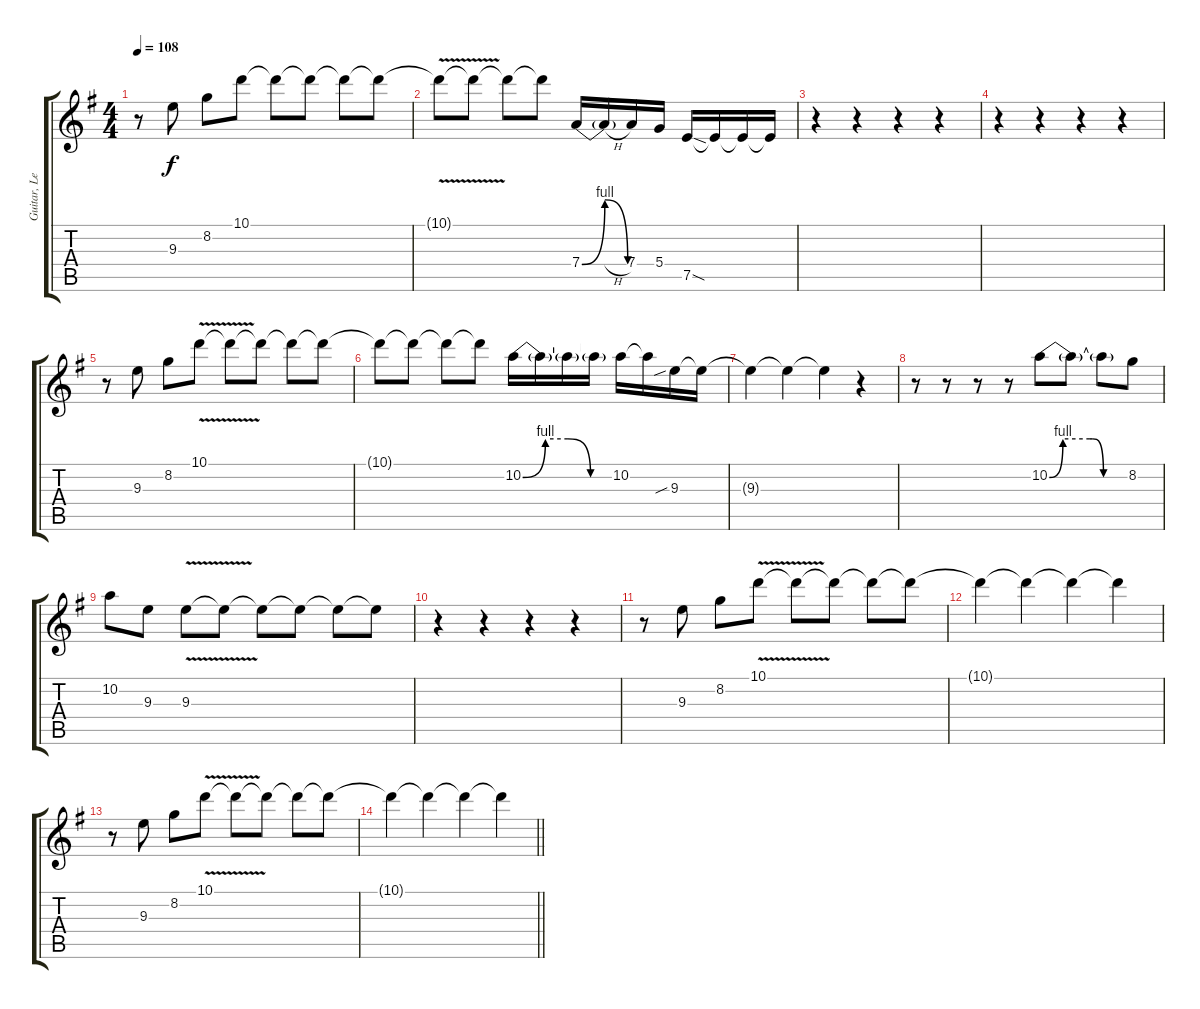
\track ("Guitar, Lead" "Guitar, Le") {instrument overdrivenguitar}
\staff {score tabs}
\tuning (E4 B3 G3 D3 A2 E2) {hide}
\ts (4 4)
\tempo 108
\clef g2
\ks g
r.8{dy f} 9.3.8 8.2.8 10.1.8 10.1{t}.8 10.1{t}.8 10.1{t}.8 10.1{t}.8 |
10.1{v t}.8 10.1{t}.8 10.1{t}.8 10.1{t}.8 7.4{be (bendrelease 0 0 45 4 45 4 60 0)}.16 7.4{h t}.16 7.4{be (hold 0 0 60 0)}.16 5.4{be (hold 0 0 60 0)}.16 7.5{sod}.16 7.5{t}.16 7.5{t}.16 7.5{t}.16 |
r.4 r.4 r.4 r.4 |
r.4 r.4 r.4 r.4 |
r.8 9.3.8 8.2.8 10.1{v}.8 10.1{t}.8 10.1{t}.8 10.1{t}.8 10.1{t}.8 |
10.1{t}.8 10.1{t}.8 10.1{t}.8 10.1{t}.8 10.2{be (custom 0 0 15 4 30 4 45 0 60 0)}.16 10.2{t}.16 10.2{t}.16 10.2{t}.16 10.2.16 10.2{t}.16 9.3{sib}.16 9.3{t}.16 |
9.3{t}.4 9.3{t}.4 9.3{t}.4 r.4 |
r.8 r.8 r.8 r.8 10.2{be (custom 0 0 15 4 45 4 48 4 60 0)}.8 10.2{t}.8 10.2{be (hold 0 0 60 0) t}.8 8.2.8 |
10.2.8 9.3.8 9.3{v}.8 9.3{t}.8 9.3{t}.8 9.3{t}.8 9.3{t}.8 9.3{t}.8 |
r.4 r.4 r.4 r.4 |
r.8 9.3.8 8.2.8 10.1{v}.8 10.1{t}.8 10.1{t}.8 10.1{t}.8 10.1{t}.8 |
10.1{t}.4 10.1{t}.4 10.1{t}.4 10.1{t}.4 |
r.8 9.3.8 8.2.8 10.1{v}.8 10.1{t}.8 10.1{t}.8 10.1{t}.8 10.1{t}.8 |
\barLineRight lightlight
10.1{t}.4 10.1{t}.4 10.1{t}.4 10.1{t}.4
